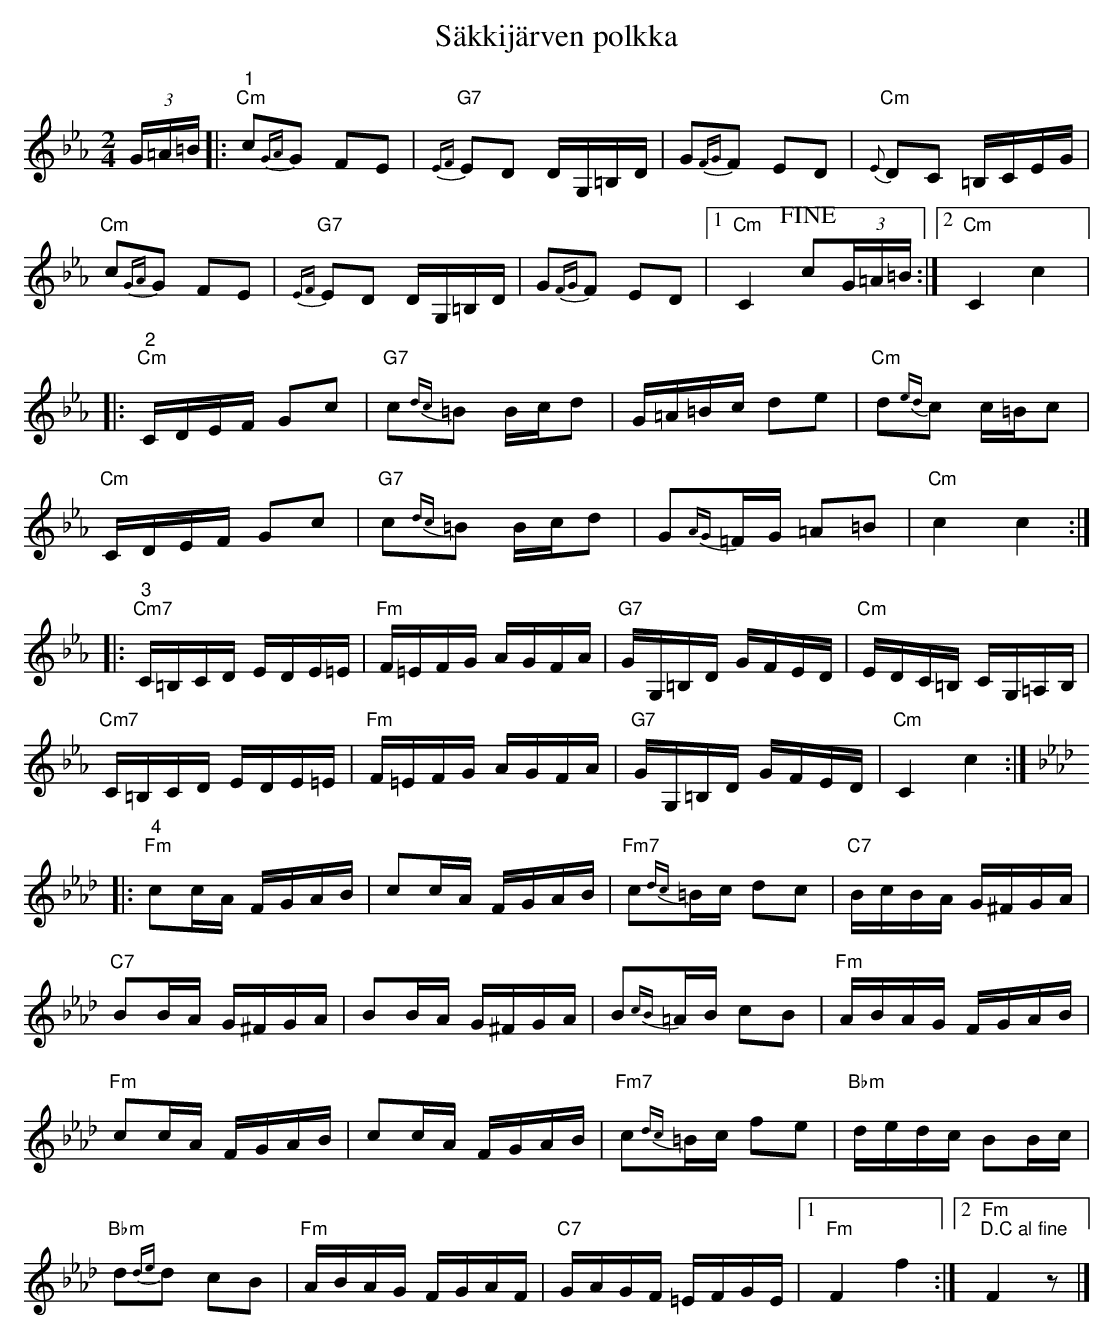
X:1
T:Säkkijärven polkka
L:1/16
M:2/4
K:Cm
V:1
(3 G=A=B |: "^1""Cm"c2{GA}G2 F2E2 | "G7"{EF}E2D2 DG,=B,D | G2{FG}F2 E2D2 | "Cm"{E}D2C2 =B,CEG |
"Cm"c2{GA}G2 F2E2 | "G7" {EF}E2D2 DG,=B,D | G2{FG}F2 E2D2 |1 "Cm"C4 !fine! c2(3G=A=B :|2 "Cm"C4 c4 |:
"^2""Cm"CDEF G2c2 | "G7"c2{dc}=B2 Bcd2 | G=A=Bc d2e2 | "Cm"d2{ed}c2 c=Bc2 |
"Cm" CDEF G2c2 | "G7"c2{dc}=B2 Bcd2 | G2{AG}=FG =A2=B2 | "Cm" c4 c4 ::
"^3""Cm7" C=B,CD EDE=E | "Fm" F=EFG AGFA | "G7"GG,=B,D GFED | "Cm" EDC=B, CG,=A,B, |
"Cm7" C=B,CD EDE=E | "Fm" F=EFG AGFA | "G7"GG,=B,D GFED | "Cm" C4 c4 :|
[K:Fm] |: "^4""Fm" c2cA FGAB | c2cA FGAB | "Fm7"c2{dc}=Bc d2c2 | "C7" BcBA G^FGA |
"C7" B2BA G^FGA | B2BA G^FGA | B2{cB}=AB c2B2 | "Fm" ABAG FGAB |
"Fm" c2cA FGAB | c2cA FGAB | "Fm7"c2{dc}=Bc f2e2 | "Bbm" dedc B2Bc |
"Bbm" d2{de}d2 c2B2 | "Fm" ABAG FGAF | "C7" GAGF =EFGE |1 "Fm" F4 f4 :|2 "Fm" "^D.C al fine" F4  z2 |]
